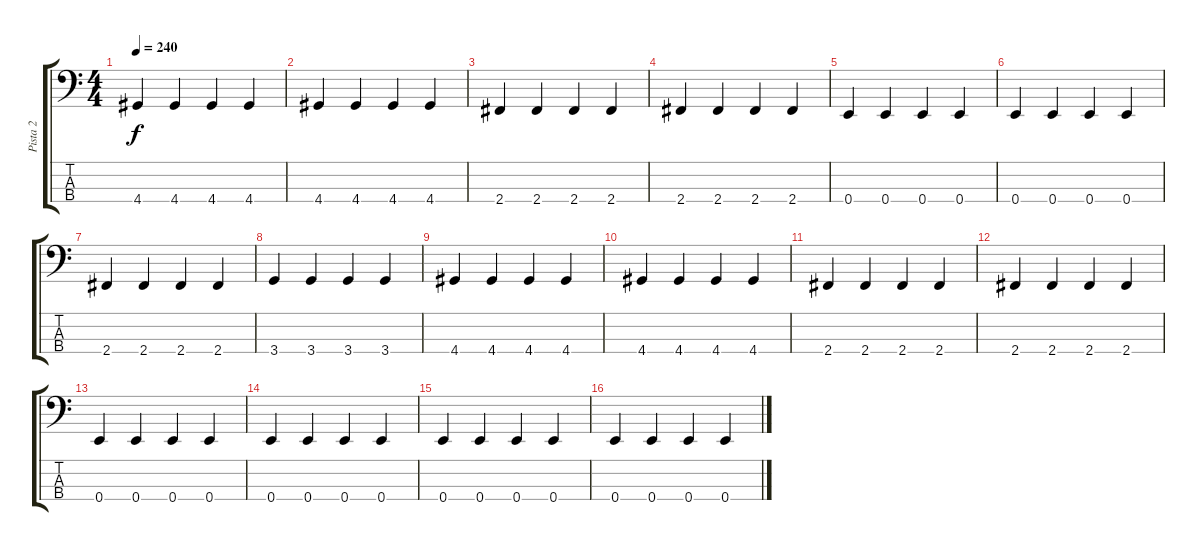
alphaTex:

\track ("Pista 2" "Pista 2") {instrument electricbassfinger}
\staff {score tabs}
\tuning (G2 D2 A1 E1) {hide}
\ts (4 4)
\tempo 240
\clef f4
\ks c
4.4.4{dy f} 4.4.4 4.4.4 4.4.4 |
4.4.4 4.4.4 4.4.4 4.4.4 |
2.4.4 2.4.4 2.4.4 2.4.4 |
2.4.4 2.4.4 2.4.4 2.4.4 |
0.4.4 0.4.4 0.4.4 0.4.4 |
0.4.4 0.4.4 0.4.4 0.4.4 |
2.4.4 2.4.4 2.4.4 2.4.4 |
3.4.4 3.4.4 3.4.4 3.4.4 |
4.4.4 4.4.4 4.4.4 4.4.4 |
4.4.4 4.4.4 4.4.4 4.4.4 |
2.4.4 2.4.4 2.4.4 2.4.4 |
2.4.4 2.4.4 2.4.4 2.4.4 |
0.4.4 0.4.4 0.4.4 0.4.4 |
0.4.4 0.4.4 0.4.4 0.4.4 |
0.4.4 0.4.4 0.4.4 0.4.4 |
0.4.4 0.4.4 0.4.4 0.4.4
